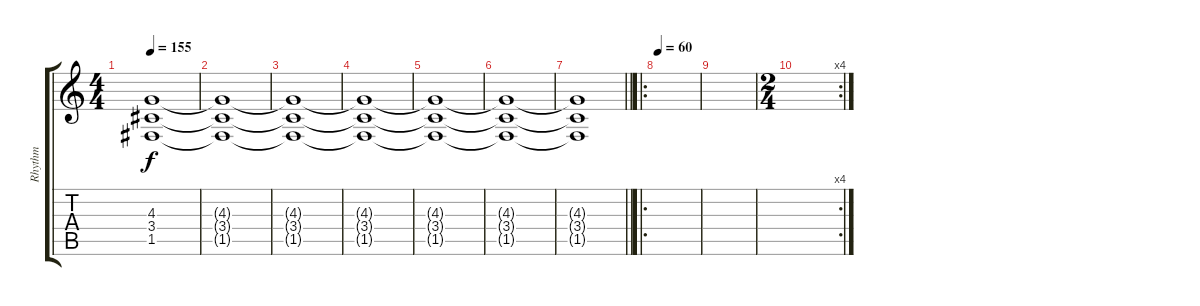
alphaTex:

\track ("Rhythm" "Rhythm") {instrument distortionguitar}
\staff {score tabs}
\tuning (C4 G3 Eb3 Bb2 F2 C2) {hide}
\ts (4 4)
\tempo 155
\clef g2
\ks c
(4.3{t} 3.4{t} 1.5{t}).1{dy f} |
(4.3{t} 3.4{t} 1.5{t}).1 |
(4.3{t} 3.4{t} 1.5{t}).1 |
(4.3{t} 3.4{t} 1.5{t}).1{volume 1} |
(4.3{t} 3.4{t} 1.5{t}).1 |
(4.3{t} 3.4{t} 1.5{t}).1 |
\barLineRight lightlight
(4.3{t} 3.4{t} 1.5{t}).1 |
\ro
\section ("" "")
\tempo 60
|
|
\rc 4
\ts (2 4)
